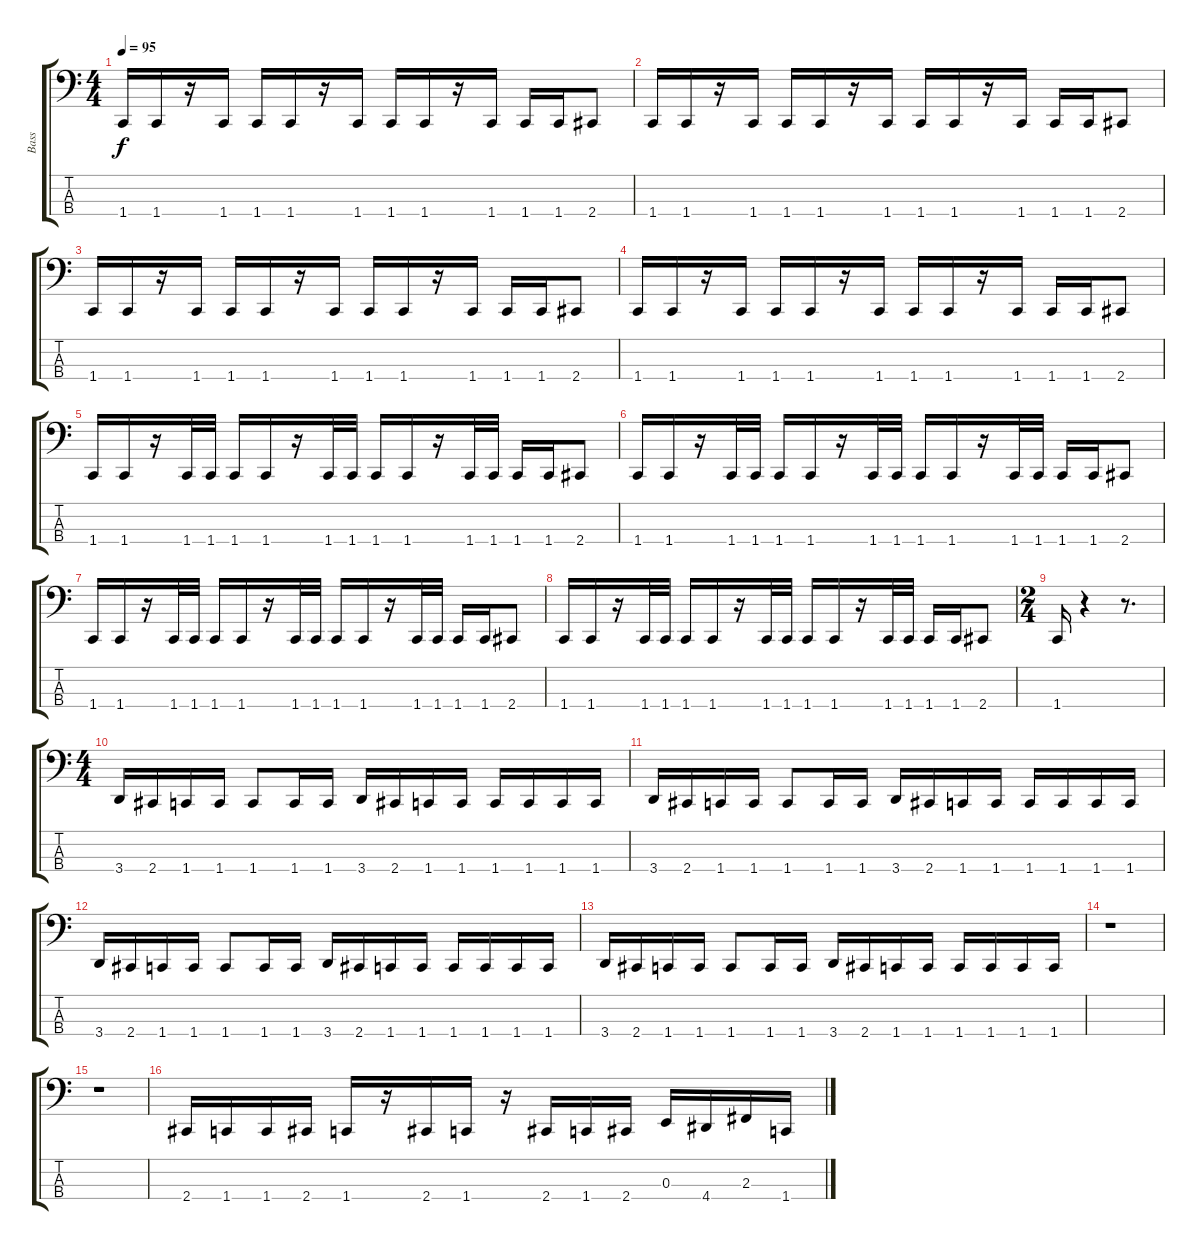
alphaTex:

\track ("Bass" "Bass") {instrument electricbasspick}
\staff {score tabs}
\tuning (D2 A1 E1 B0) {hide}
\ts (4 4)
\tempo 95
\clef f4
\ks c
1.4.16{dy f instrument electricbasspick} 1.4.16 r.16 1.4.16 1.4.16 1.4.16 r.16 1.4.16 1.4.16 1.4.16 r.16 1.4.16 1.4.16 1.4.16 2.4.8 |
1.4.16 1.4.16 r.16 1.4.16 1.4.16 1.4.16 r.16 1.4.16 1.4.16 1.4.16 r.16 1.4.16 1.4.16 1.4.16 2.4.8 |
1.4.16 1.4.16 r.16 1.4.16 1.4.16 1.4.16 r.16 1.4.16 1.4.16 1.4.16 r.16 1.4.16 1.4.16 1.4.16 2.4.8 |
1.4.16 1.4.16 r.16 1.4.16 1.4.16 1.4.16 r.16 1.4.16 1.4.16 1.4.16 r.16 1.4.16 1.4.16 1.4.16 2.4.8 |
1.4.16 1.4.16 r.16 1.4.32 1.4.32 1.4.16 1.4.16 r.16 1.4.32 1.4.32 1.4.16 1.4.16 r.16 1.4.32 1.4.32 1.4.16 1.4.16 2.4.8 |
1.4.16 1.4.16 r.16 1.4.32 1.4.32 1.4.16 1.4.16 r.16 1.4.32 1.4.32 1.4.16 1.4.16 r.16 1.4.32 1.4.32 1.4.16 1.4.16 2.4.8 |
1.4.16 1.4.16 r.16 1.4.32 1.4.32 1.4.16 1.4.16 r.16 1.4.32 1.4.32 1.4.16 1.4.16 r.16 1.4.32 1.4.32 1.4.16 1.4.16 2.4.8 |
1.4.16 1.4.16 r.16 1.4.32 1.4.32 1.4.16 1.4.16 r.16 1.4.32 1.4.32 1.4.16 1.4.16 r.16 1.4.32 1.4.32 1.4.16 1.4.16 2.4.8 |
\ts (2 4)
1.4.16 r.4 r.8{d} |
\ts (4 4)
3.4.16 2.4.16 1.4.16 1.4.16 1.4.8 1.4.16 1.4.16 3.4.16 2.4.16 1.4.16 1.4.16 1.4.16 1.4.16 1.4.16 1.4.16 |
3.4.16 2.4.16 1.4.16 1.4.16 1.4.8 1.4.16 1.4.16 3.4.16 2.4.16 1.4.16 1.4.16 1.4.16 1.4.16 1.4.16 1.4.16 |
3.4.16 2.4.16 1.4.16 1.4.16 1.4.8 1.4.16 1.4.16 3.4.16 2.4.16 1.4.16 1.4.16 1.4.16 1.4.16 1.4.16 1.4.16 |
3.4.16 2.4.16 1.4.16 1.4.16 1.4.8 1.4.16 1.4.16 3.4.16 2.4.16 1.4.16 1.4.16 1.4.16 1.4.16 1.4.16 1.4.16 |
r.1 |
r.1 |
2.4.16 1.4.16 1.4.16 2.4.16 1.4.16 r.16 2.4.16 1.4.16 r.16 2.4.16 1.4.16 2.4.16 0.3.16 4.4.16 2.3.16 1.4.16
